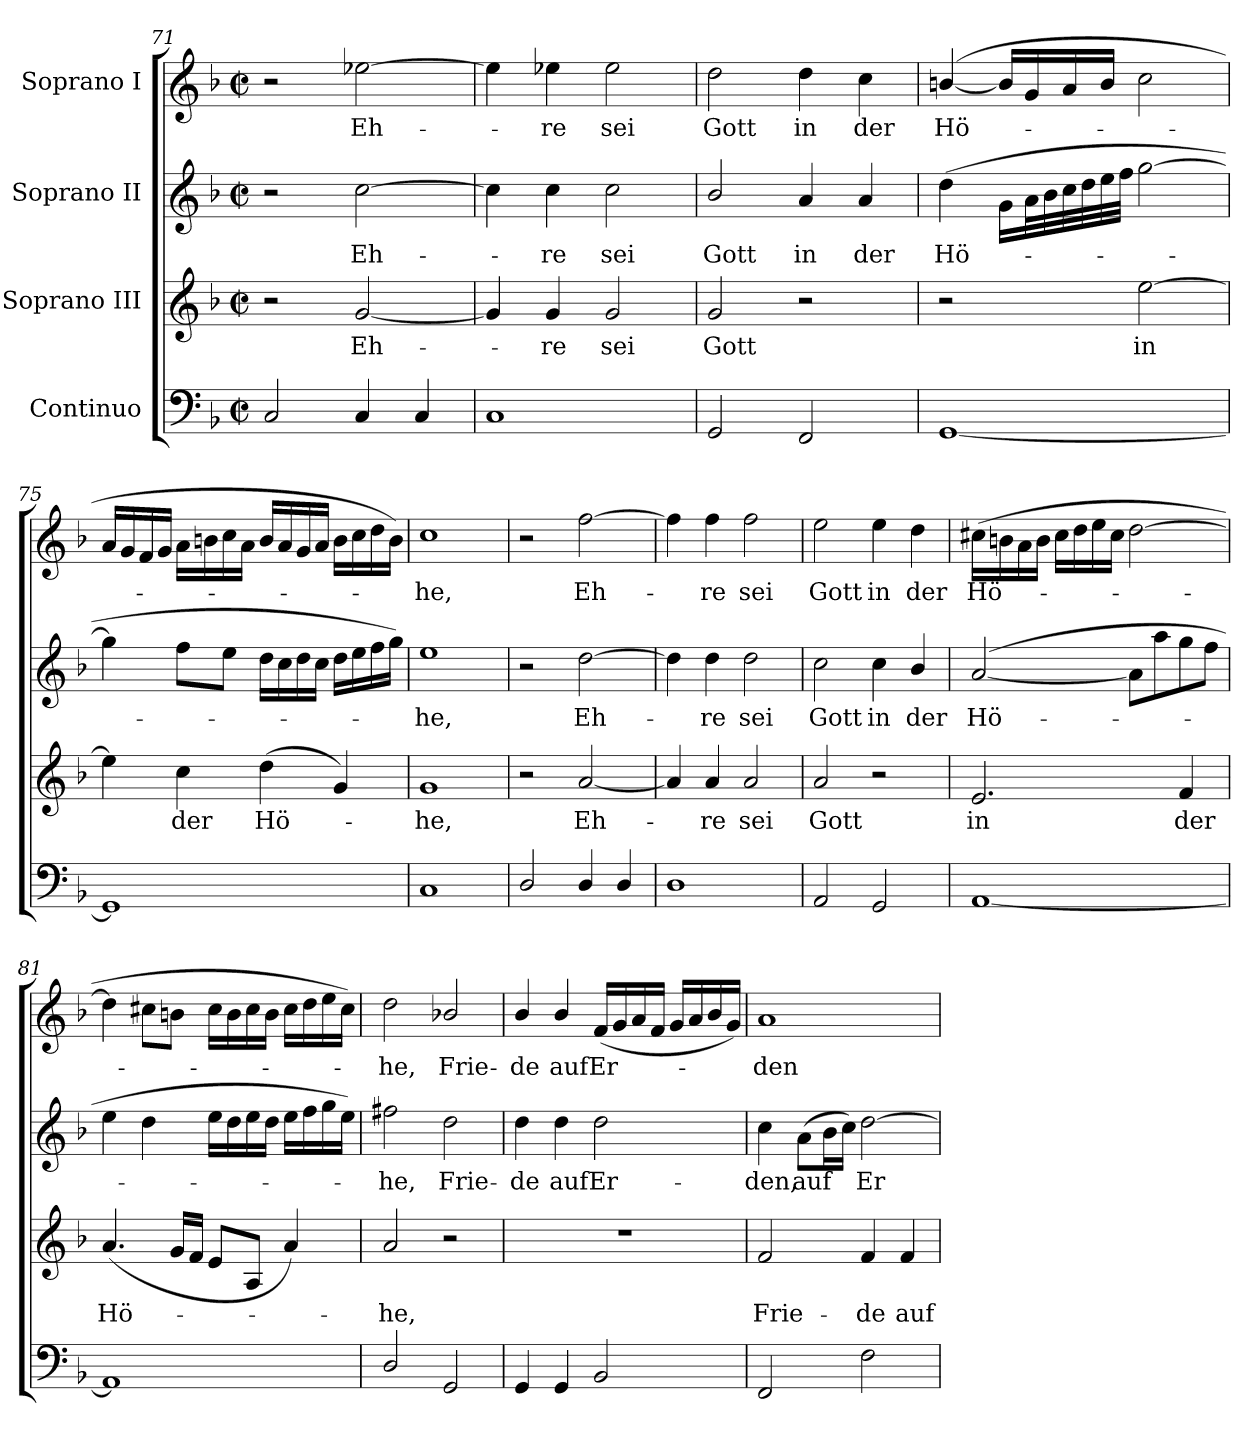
**kern	**kern	**text	**kern	**text	**kern	**text
*part4	*part3	*part3	*part2	*part2	*part1	*part1
*staff4	*staff3	*staff3	*staff2	*staff2	*staff1	*staff1
*I"Continuo	*I"Soprano III	*	*I"Soprano II	*	*I"Soprano I	*
*clefF4	*clefG2	*	*clefG2	*	*clefG2	*
*k[b-]	*k[b-]	*	*k[b-]	*	*k[b-]	*
*F:	*F:	*	*F:	*	*F:	*
*M2/2	*M2/2	*	*M2/2	*	*M2/2	*
*met(c|)	*met(c|)	*	*met(c|)	*	*met(c|)	*
=71	=71	=71	=71	=71	=71	=71
2C	2r	.	2r	.	2r	.
!	!	!LO:LY:b	!	!LO:LY:b	!	!LO:LY:b
4C	[2g	Eh-	[2cc	Eh-	[2ee-X	Eh-
4C	.	.	.	.	.	.
=72	=72	=72	=72	=72	=72	=72
1C	4g]	.	4cc]	.	4ee-]	.
!	!	!LO:LY:b	!	!LO:LY:b	!	!LO:LY:b
.	4g	re	4cc	re	4ee-	re
!	!	!LO:LY:b	!	!LO:LY:b	!	!LO:LY:b
.	2g	sei	2cc	sei	2ee-	sei
=73	=73	=73	=73	=73	=73	=73
!	!	!LO:LY:b	!	!LO:LY:b	!	!LO:LY:b
2GG	2g	Gott	2b-/	Gott	2dd	Gott
!	!	!	!	!LO:LY:b	!	!LO:LY:b
2FF	2r	.	4a	in	4dd	in
!	!	!	!	!LO:LY:b	!	!LO:LY:b
.	.	.	4a	der	4cc	der
!!LO:LB:g=z
=74	=74	=74	=74	=74	=74	=74
!	!	!	!	!LO:LY:b	!	!LO:LY:b
[1GG	2r	.	(>4dd	Hö-	(>[4bn/	Hö-
.	.	.	16gLL	.	16bLL]	.
.	.	.	32aL	.	16g	.
.	.	.	32b-	.	.	.
.	.	.	32cc	.	16a	.
.	.	.	32dd	.	.	.
.	.	.	32ee	.	16bJJ	.
.	.	.	32ffJJJ	.	.	.
!	!	!LO:LY:b	!	!	!	!
.	[2ee	in	[2gg	.	2cc	.
=75	=75	=75	=75	=75	=75	=75
1GG]	4ee]	.	4gg]	.	16aLL	.
.	.	.	.	.	16g	.
.	.	.	.	.	16f	.
.	.	.	.	.	16gJJ	.
!	!	!LO:LY:b	!	!	!	!
.	4cc	der	8ffL	.	16aLL	.
.	.	.	.	.	16bn	.
.	.	.	8eeJ	.	16cc	.
.	.	.	.	.	16aJJ	.
!	!	!LO:LY:b	!	!	!	!
.	(<4dd	Hö-	16ddLL	.	16bLL	.
.	.	.	16cc	.	16a	.
.	.	.	16dd	.	16g	.
.	.	.	16ccJJ	.	16aJJ	.
.	4g)	.	16ddLL	.	16bLL	.
.	.	.	16ee	.	16cc	.
.	.	.	16ff	.	16dd	.
.	.	.	16ggJJ)	.	16bJJ)	.
=76	=76	=76	=76	=76	=76	=76
!	!	!LO:LY:b	!	!LO:LY:b	!	!LO:LY:b
1C	1g	he,	1ee	he,	1cc	he,
=77	=77	=77	=77	=77	=77	=77
2D/	2r	.	2r	.	2r	.
!	!	!LO:LY:b	!	!LO:LY:b	!	!LO:LY:b
4D/	[2a	Eh-	[2dd	Eh-	[2ff	Eh-
4D/	.	.	.	.	.	.
=78	=78	=78	=78	=78	=78	=78
1D	4a]	.	4dd]	.	4ff]	.
!	!	!LO:LY:b	!	!LO:LY:b	!	!LO:LY:b
.	4a	re	4dd	re	4ff	re
!	!	!LO:LY:b	!	!LO:LY:b	!	!LO:LY:b
.	2a	sei	2dd	sei	2ff	sei
=79	=79	=79	=79	=79	=79	=79
!	!	!LO:LY:b	!	!LO:LY:b	!	!LO:LY:b
2AA	2a	Gott	2cc	Gott	2ee	Gott
!	!	!	!	!LO:LY:b	!	!LO:LY:b
2GG	2r	.	4cc	in	4ee	in
!	!	!	!	!LO:LY:b	!	!LO:LY:b
.	.	.	4b-/	der	4dd	der
=80	=80	=80	=80	=80	=80	=80
!	!	!LO:LY:b	!	!LO:LY:b	!	!LO:LY:b
[1AA	2.e	in	(>[2a	Hö-	(>16cc#XLL	Hö-
.	.	.	.	.	16bn	.
.	.	.	.	.	16a	.
.	.	.	.	.	16bJJ	.
.	.	.	.	.	16cc#LL	.
.	.	.	.	.	16dd	.
.	.	.	.	.	16ee	.
.	.	.	.	.	16cc#JJ	.
.	.	.	8aL]	.	[2dd	.
.	.	.	8aa	.	.	.
!	!	!LO:LY:b	!	!	!	!
.	4f	der	8gg	.	.	.
.	.	.	8ffJ	.	.	.
!!LO:LB:g=z
=81	=81	=81	=81	=81	=81	=81
!	!	!LO:LY:b	!	!	!	!
1AA]	(<4.a	Hö-	4ee	.	4dd]	.
.	.	.	4dd	.	8cc#XL	.
.	16gLL	.	.	.	8bnJ	.
.	16fJJ	.	.	.	.	.
.	8eL	.	16eeLL	.	16cc#LL	.
.	.	.	16dd	.	16b	.
.	8AJ	.	16ee	.	16cc#	.
.	.	.	16ddJJ	.	16bJJ	.
.	4a)	.	16eeLL	.	16cc#LL	.
.	.	.	16ff	.	16dd	.
.	.	.	16gg	.	16ee	.
.	.	.	16eeJJ)	.	16cc#JJ)	.
=82	=82	=82	=82	=82	=82	=82
!	!	!LO:LY:b	!	!LO:LY:b	!	!LO:LY:b
2D/	2a	he,	2ff#X	he,	2dd	he,
!	!	!	!	!LO:LY:b	!	!LO:LY:b
2GG	2r	.	2dd	Frie-	2b-X/	Frie-
=83	=83	=83	=83	=83	=83	=83
!	!	!	!	!LO:LY:b	!	!LO:LY:b
4GG	1r	.	4dd	-de	4b-/	-de
!	!	!	!	!LO:LY:b	!	!LO:LY:b
4GG	.	.	4dd	auf	4b-/	auf
!	!	!	!	!LO:LY:b	!	!LO:LY:b
2BB-	.	.	2dd	Er-	(<16fLL	Er-
.	.	.	.	.	16g	.
.	.	.	.	.	16a	.
.	.	.	.	.	16fJJ	.
.	.	.	.	.	16gLL	.
.	.	.	.	.	16a	.
.	.	.	.	.	16b-	.
.	.	.	.	.	16gJJ)	.
=84	=84	=84	=84	=84	=84	=84
!	!	!LO:LY:b	!	!LO:LY:b	!	!LO:LY:b
2FF	2f	Frie-	4cc	-den,	1a	den
!	!	!	!	!LO:LY:b	!	!
.	.	.	(>8aL	auf	.	.
.	.	.	16b-L	.	.	.
.	.	.	16ccJJ)	.	.	.
!	!	!LO:LY:b	!	!LO:LY:b	!	!
2F	4f	-de	[2dd	Er-	.	.
!	!	!LO:LY:b	!	!	!	!
.	4f	auf	.	.	.	.
=	=	=	=	=	=	=
*-	*-	*-	*-	*-	*-	*-
